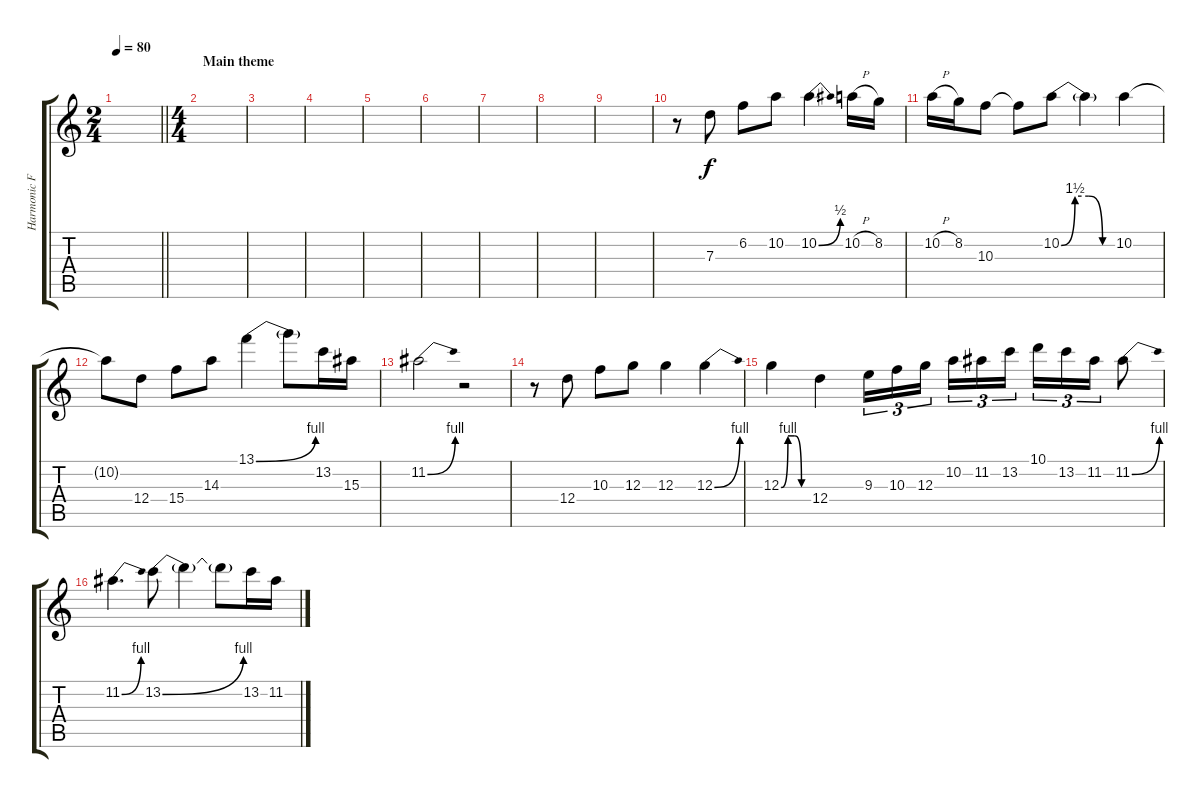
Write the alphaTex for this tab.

\track ("Harmonic Fill" "Harmonic F") {instrument overdrivenguitar}
\staff {score tabs}
\tuning (E4 B3 G3 D3 A2 E2) {hide}
\ts (2 4)
\tempo 80
\clef g2
\barLineRight lightlight
\ks c
|
\ts (4 4)
\section ("" "Main theme")
|
|
|
|
|
|
|
|
r.8 7.3.8 6.2.8 10.2.8 10.2{be (bend 0 0 60 2)}.4{d} 10.2{h}.16 8.2.16 |
10.2{h}.16 8.2.16 10.3.8 10.3{t}.8 10.2{be (custom 0 0 15 6 30 6 45 0 60 0)}.8 10.2{t}.4 10.2.4 |
10.2{t}.8 12.4.8 15.4.8 14.3.8 13.1{be (bend 0 0 60 4)}.4 13.1{t}.8 13.2.16 15.3.16 |
11.2{be (bend 0 0 60 4)}.2 r.2 |
r.8 12.4.8 10.3.8 12.3.8 12.3.4 12.3{be (bend 0 0 60 4)}.4 |
12.3{be (custom 0 0 15 4 30 4 45 0 60 0)}.4 12.4.4 9.3.16{tu (3 2)} 10.3.16{tu (3 2)} 12.3.16{tu (3 2) beam splitsecondary} 10.2.16{tu (3 2)} 11.2.16{tu (3 2)} 13.2.16{tu (3 2)} 10.1.16{tu (3 2)} 13.2.16{tu (3 2)} 11.2.16{tu (3 2)} 11.2{be (bend 0 0 60 4)}.8 |
11.2{be (bend 0 0 60 4)}.4{d} 13.2{be (bend 0 0 60 4)}.8 13.2{t}.4 13.2{t}.8 13.2.16 11.2.16
